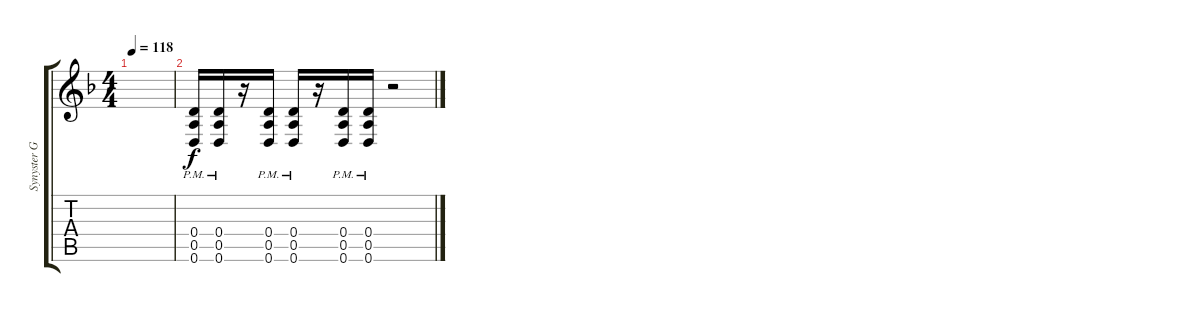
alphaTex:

\track ("Synyster Gates" "Synyster G") {instrument distortionguitar}
\staff {score tabs}
\tuning (E4 B3 G3 D3 A2 D2) {hide}
\ts (4 4)
\tempo 118
\clef g2
\ks f
|
(0.4{pm} 0.5{pm} 0.6{pm}).16 (0.4{pm} 0.5{pm} 0.6{pm}).16 r.16 (0.4{pm} 0.5{pm} 0.6{pm}).16 (0.4{pm} 0.5{pm} 0.6{pm}).16 r.16 (0.4{pm} 0.5{pm} 0.6{pm}).16 (0.4{pm} 0.5{pm} 0.6{pm}).16 r.2
